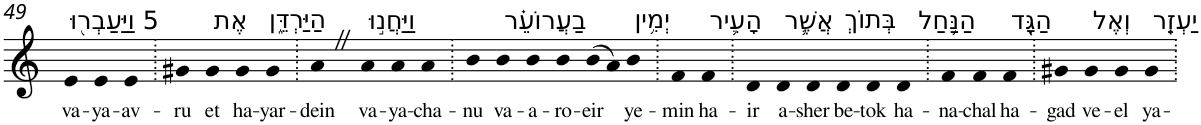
**kern	**text
*part1	*part1
*staff1	*staff1
*I"Piano	*
*I'Pno	*
!!LO:PB:g=z
*clefG2	*
*k[]	*
=49	=49
!LO:TX:a:t=5 וַיַּעַבְר֖וּ	!
!	!LO:LY:b
4e	va-
!	!LO:LY:b
4e	-ya-
!	!LO:LY:b
4e	-av-
=50.	=50.
!	!LO:LY:b
4g#X	-ru
!LO:TX:a:t=אֶת	!
!	!LO:LY:b
4g#	et
!LO:TX:a:t=הַיַּרְדֵּ֑ן	!
!	!LO:LY:b
4g#	ha-
!	!LO:LY:b
4g#	-yar-
=51.	=51.
!	!LO:LY:b
4aZ	-dein
!LO:TX:a:t=וַיַּחֲנ֣וּ	!
!	!LO:LY:b
4a	va-
!	!LO:LY:b
4a	-ya-
!	!LO:LY:b
4a	-cha-
=52.	=52.
!	!LO:LY:b
4b	-nu
!LO:TX:a:t=בַעֲרוֹעֵ֗ר	!
!	!LO:LY:b
4b	va-
!	!LO:LY:b
4b	-a-
!	!LO:LY:b
4b	-ro-
!	!LO:LY:b
(>8b	-eir
8a)	.
!LO:TX:a:t=יְמִ֥ין	!
!	!LO:LY:b
4b	ye-
=53.	=53.
!	!LO:LY:b
4f	-min
!LO:TX:a:t=הָעִ֛יר	!
!	!LO:LY:b
4f	ha-
=54.	=54.
!	!LO:LY:b
4d	-ir
!LO:TX:a:t=אֲשֶׁ֛ר	!
!	!LO:LY:b
4d	a-
!	!LO:LY:b
4d	-sher
!LO:TX:a:t=בְּתוֹךְ	!
!	!LO:LY:b
4d	be-
!	!LO:LY:b
4d	-tok
!LO:TX:a:t=הַנַּ֥חַל	!
!	!LO:LY:b
4d	ha-
=55.	=55.
!	!LO:LY:b
4f	-na-
!	!LO:LY:b
4f	-chal
!LO:TX:a:t=הַגָּ֖ד	!
!	!LO:LY:b
4f	ha-
=56.	=56.
!	!LO:LY:b
4g#X	-gad
!LO:TX:a:t=וְאֶל	!
!	!LO:LY:b
4g#	ve-
!	!LO:LY:b
4g#	-el
!LO:TX:a:t=יַעְזֵֽר	!
!	!LO:LY:b
4g#	ya-
=.	=.
*-	*-
